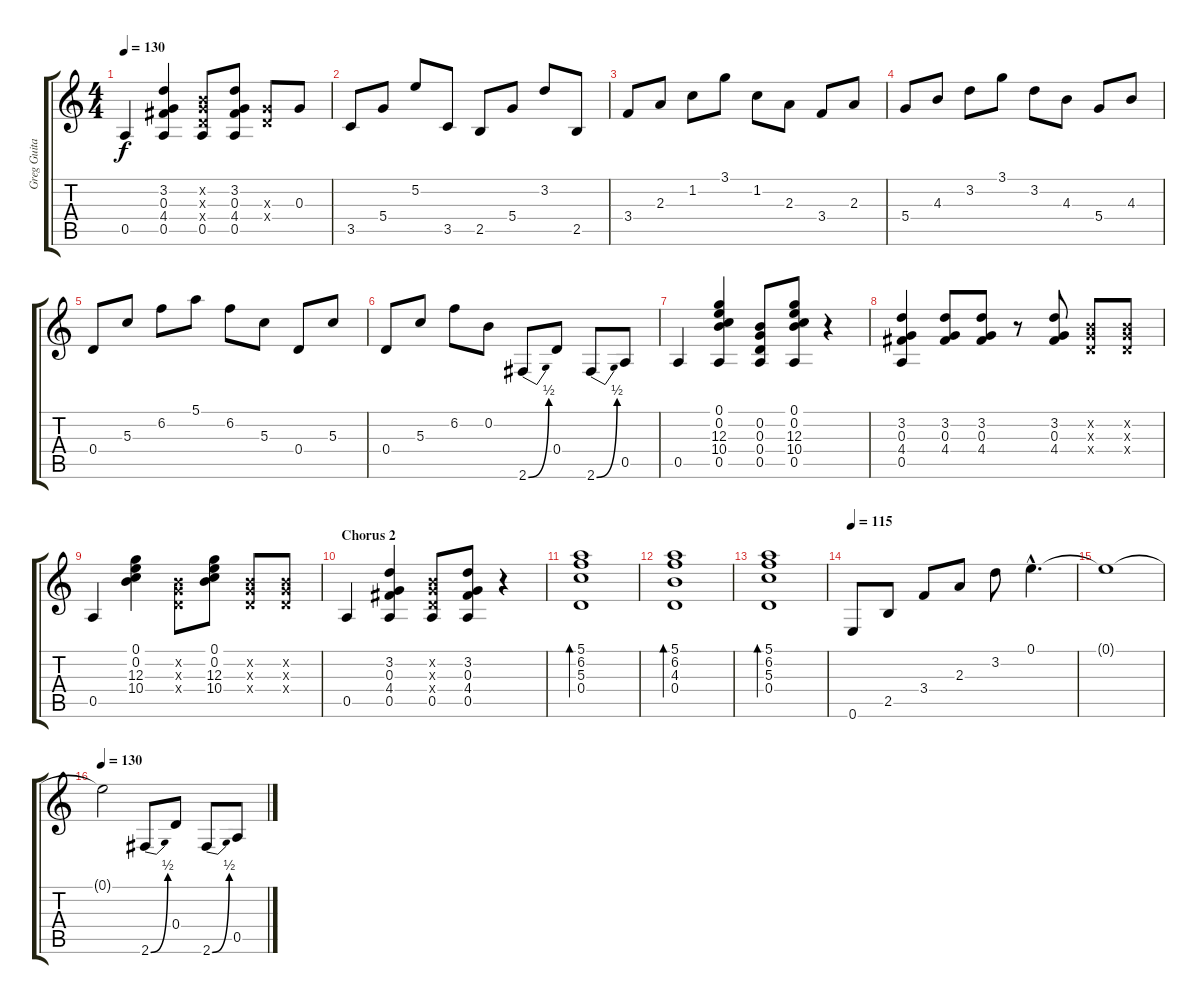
\track ("Greg Guitar (Gibson J-200)" "Greg Guita") {instrument acousticguitarsteel}
\staff {score tabs}
\tuning (E4 B3 G3 D3 A2 E2) {hide}
\ts (4 4)
\tempo 130
\clef g2
\ks c
0.5.4{dy f} (3.2 0.3 4.4 0.5).4 (0.2{x} 0.3{x} 0.4{x} 0.5).8 (3.2 0.3 4.4 0.5).8 (0.3{x} 0.4{x}).8 0.3.8 |
3.5.8 5.4.8 5.2.8 3.5.8 2.5.8 5.4.8 3.2.8 2.5.8 |
3.4.8 2.3.8 1.2.8 3.1.8 1.2.8 2.3.8 3.4.8 2.3.8 |
5.4.8 4.3.8 3.2.8 3.1.8 3.2.8 4.3.8 5.4.8 4.3.8 |
0.4.8 5.3.8 6.2.8 5.1.8 6.2.8 5.3.8 0.4.8 5.3.8 |
0.4.8 5.3.8 6.2.8 0.2.8 2.6{be (bend 0 0 60 2)}.8 0.4.8 2.6{be (bend 0 0 60 2)}.8 0.5.8 |
0.5.4 (0.1 0.2 12.3 10.4 0.5).4 (0.2 0.3 0.4 0.5).8 (0.1 0.2 12.3 10.4 0.5).8 r.4 |
(3.2 0.3 4.4 0.5).4 (3.2 0.3 4.4).8 (3.2 0.3 4.4).8 r.8 (3.2 0.3 4.4).8 (0.2{x} 0.3{x} 0.4{x}).8 (0.2{x} 0.3{x} 0.4{x}).8 |
0.5.4 (0.1 0.2 12.3 10.4).4 (0.2{x} 0.3{x} 0.4{x}).8 (0.1 0.2 12.3 10.4).8 (0.2{x} 0.3{x} 0.4{x}).8 (0.2{x} 0.3{x} 0.4{x}).8 |
\section ("" "Chorus 2")
0.5.4 (3.2 0.3 4.4 0.5).4 (0.2{x} 0.3{x} 0.4{x} 0.5).8 (3.2 0.3 4.4 0.5).8 r.4 |
(5.1 6.2 5.3 0.4).1{bd 240} |
(5.1 6.2 4.3 0.4).1{bd 240} |
(5.1 6.2 5.3 0.4).1{bd 240} |
\tempo 115
0.6.8 2.5.8 3.4.8 2.3.8 3.2.8 0.1{hac}.4{d} |
0.1{t}.1 |
\tempo 130
0.1{t}.2 2.6{be (bend 0 0 60 2)}.8 0.4.8 2.6{be (bend 0 0 60 2)}.8 0.5.8
